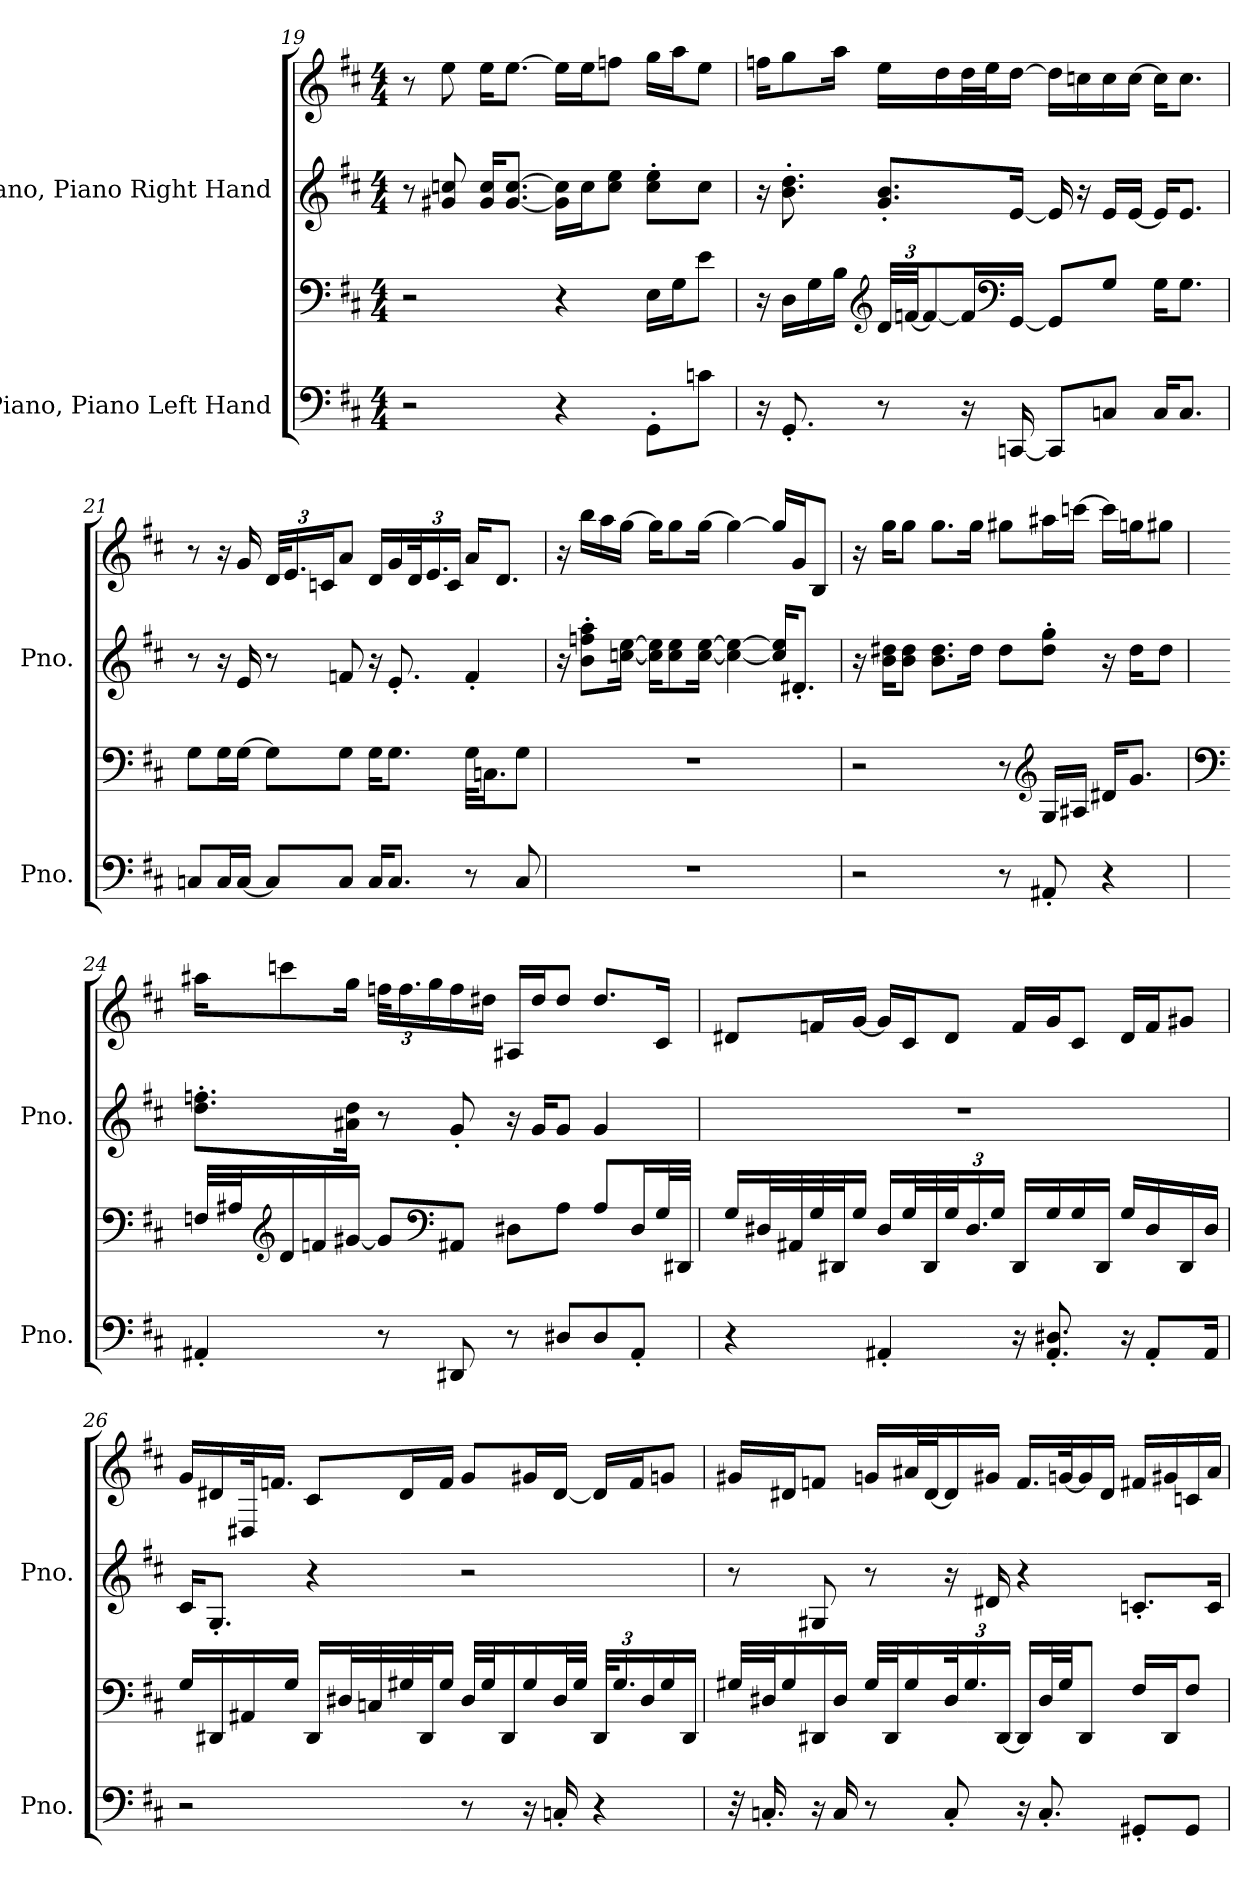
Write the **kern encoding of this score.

**kern	**kern	**kern	**kern
*part2	*part2	*part1	*part1
*staff4	*staff3	*staff2	*staff1
*I"Piano, Piano Left Hand	*	*I"Piano, Piano Right Hand	*
*I'Pno.	*	*I'Pno.	*
*clefF4	*clefF4	*clefG2	*clefG2
*k[f#c#]	*k[f#c#]	*k[f#c#]	*k[f#c#]
*M4/4	*M4/4	*M4/4	*M4/4
=19	=19	=19	=19
2r	2r	8r	8r
.	.	8g#X/ 8ccn/	8ee\
.	.	16g#/ 16cc/KL	16ee\KL
.	.	[8.g#/ [8.cc/J	[8.ee\J
4r	4r	16g#\] 16cc\]LL	16ee\LL]
.	.	16cc\J	16ee\J
.	.	8cc\ 8ee\J	8ffn\J
8GG'\L	16E\LL	8cc\' 8ee\'L	16gg\LL
.	16G\J	.	16aa\J
8cn\J	8e\J	8cc\J	8ee\J
!!LO:PB:g=z
=20	=20	=20	=20
16r	16r	16r	16ffn\KL
8.GG'/	16D\LL	8.b\' 8.dd\'	8gg\
.	16G\	.	.
.	16B\JJ	.	16aa\Jk
*	*clefG2	*	*
*	*Xbrackettup	*	*
8r	48d/LLL	8.g/' 8.b/'L	16ee\LL
.	[48fn/JJ	.	.
.	12f/_	.	.
.	.	.	16dd\
16r	16f/L]	.	32dd\L
.	.	.	32ee\J
*	*clefF4	*	*
[16CCn/	[16GG/JJ	[16e/Jk	[16dd\JJ
8CC/L]	8GG/L]	16e/]	16dd\LL]
.	.	16r	16ccn\
8Cn/J	8G/J	16e/LL	16cc\
.	.	[16e/JJ	[16cc\JJ
16C/KL	16G\KL	16e/KL]	16cc\KL]
8.C/J	8.G\J	8.e/J	8.cc\J
=21	=21	=21	=21
8Cn/L	8G\L	8r	8r
16C/L	16G\L	16r	16r
[16C/JJ	[16G\JJ	16e/	16g/
*	*	*	*Xbrackettup
8C/L]	8G\L]	8r	48d/KLL
.	.	.	24.e/
.	.	.	24cn/J
8C/J	8G\J	8fn/	8a/J
16C/KL	16G\KL	16r	16d/LL
8.C/J	8.G\J	8.e'/	16g/
.	.	.	48d/K
.	.	.	24.e/
.	.	.	24c/JJ
8r	32G\KLL	4f'/	16a/KL
.	16.Cn\J	.	.
.	.	.	8.d/J
8C/	8G\J	.	.
!!LO:LB:g=z
=22	=22	=22	=22
1r	1r	16r	16r
.	.	8b\' 8ffn\' 8aa\'L	16bb\LL
.	.	.	16aa\
.	.	[16ccn\ [16ee\Jk	[16gg\JJ
.	.	16cc\] 16ee\]KL	16gg\KL]
.	.	8cc\ 8ee\	8gg\
.	.	[16cc\ [16ee\Jk	[16gg\Jk
.	.	4cc\_ 4ee\_	4gg\_
.	.	16cc/] 16ee/]KL	16gg/LL]
.	.	8.d#X'/J	16g/J
.	.	.	8B/J
=23	=23	=23	=23
2r	2r	16r	16r
.	.	16b\ 16dd#X\KL	16gg\KL
.	.	8b\ 8dd#\J	8gg\J
.	.	8.b\ 8.dd#\L	8.gg\L
.	.	16dd#\Jk	16gg\Jk
8r	8r	8dd#\L	8gg#X\L
*	*clefG2	*	*
8AA#X'/	16G/LL	8dd#\' 8gg\'J	16aa#X\L
.	16A#X/JJ	.	[16cccn\JJ
4r	16d#X/KL	16r	16ccc\LL]
.	8.g/J	16dd#\KL	16ggn\J
.	.	8dd#\J	8gg#X\J
!!LO:LB:g=z
=24	=24	=24	=24
*	*clefF4	*	*
4AA#X'/	32Fn/LLL	8.dd\' 8.ffn\'L	16aa#X\KL
.	32A#X/J	.	.
*	*clefG2	*	*
.	16d/	.	8cccn\
.	16fn/	.	.
.	[16g#X/JJ	16a#X\ 16dd\Jk	16gg\Jk
8r	8g#/L]	8r	48ffn\KLL
.	.	.	24.ff\
.	.	.	24gg\
*	*clefF4	*	*
8DD#X/	8AA#X/J	8g'/	16ff\
.	.	.	16dd#X\JJ
8r	8D#X\L	16r	16A#X/LL
.	.	16g/KL	16dd#/J
8D#X/L	8A#\J	8g/J	8dd#/J
8D#/	8A#/L	4g/	8.dd#/L
8AA#'/J	16D#/L	.	.
.	32G/L	.	16c#/Jk
.	32DD#X/JJJ	.	.
!!LO:PB:g=z
=25	=25	=25	=25
4r	16G/LL	1r	8d#X/L
.	32D#X/L	.	.
.	32AA#X/	.	.
.	32G/	.	16fn/L
.	32DD#X/J	.	.
.	16G/JJ	.	[16g/JJ
4AA#X'/	16D#/LL	.	16g/LL]
.	32G/L	.	16c#/J
.	32DD#/	.	.
.	48G/J	.	8d#/J
.	24.D#/	.	.
.	24G/JJ	.	.
16r	16DD#/LL	.	16f/LL
8.AA#/' 8.D#X/'	16G/	.	16g/J
.	16G/	.	8c#/J
.	16DD#/JJ	.	.
16r	16G/LL	.	16d#/LL
8AA#'/L	16D#/	.	16f/J
.	16DD#/	.	8g#X/J
16AA#/Jk	16D#/JJ	.	.
!!LO:LB:g=z
=26	=26	=26	=26
2r	16G/LL	16c#/KL	16g/LL
.	16DD#X/	8.G'/J	16d#X/
.	16AA#X/	.	32D#X/K
.	.	.	16.fn/JJ
.	16G/JJ	.	.
.	16DD#/LL	4r	8c#/L
.	32D#X/L	.	.
.	32Cn/	.	.
.	32G#X/	.	16d#/L
.	32DD#/J	.	.
.	16G#/JJ	.	16f/JJ
8r	32D#/LLL	2r	8g/L
.	32G#/J	.	.
.	16DD#/	.	.
16r	16G#/	.	16g#X/L
16Cn'/	32D#/L	.	[16d#/JJ
.	32G#/JJJ	.	.
4r	48DD#/KLL	.	16d#/LL]
.	24.G#/	.	.
.	.	.	16f/J
.	24D#/	.	.
.	16G#/	.	8gn/J
.	16DD#/JJ	.	.
!!LO:LB:g=z
=27	=27	=27	=27
32r	32G#X/LLL	8r	16g#X/LL
16.Cn'/	32D#X/J	.	.
.	16G#/	.	16d#X/J
16r	16DD#X/	8G#X/	8fn/J
16C/	16D#/JJ	.	.
8r	32G#/LLL	8r	16gn/LL
.	32DD#/J	.	.
.	16G#/	.	32a#X/L
.	.	.	[32d#/J
8C'/	48D#/K	16r	16d#/]
.	24.G#/	.	.
.	.	16d#X/	16g#X/JJ
.	[24DD#/JJ	.	.
16r	16DD#/LL]	4r	16.f/LL
8.C'/	32D#/L	.	.
.	32G#/JJ	.	[32gn/K
.	8DD#/J	.	16g/]
.	.	.	16d#/JJ
8GG#X'/L	16F#/LL	8.cn'/L	16f#X/LL
.	16DD#/J	.	16g#X/
8GG#/J	8F#/J	.	16cn/
.	.	16c/Jk	16a#/JJ
=	=	=	=
*-	*-	*-	*-
